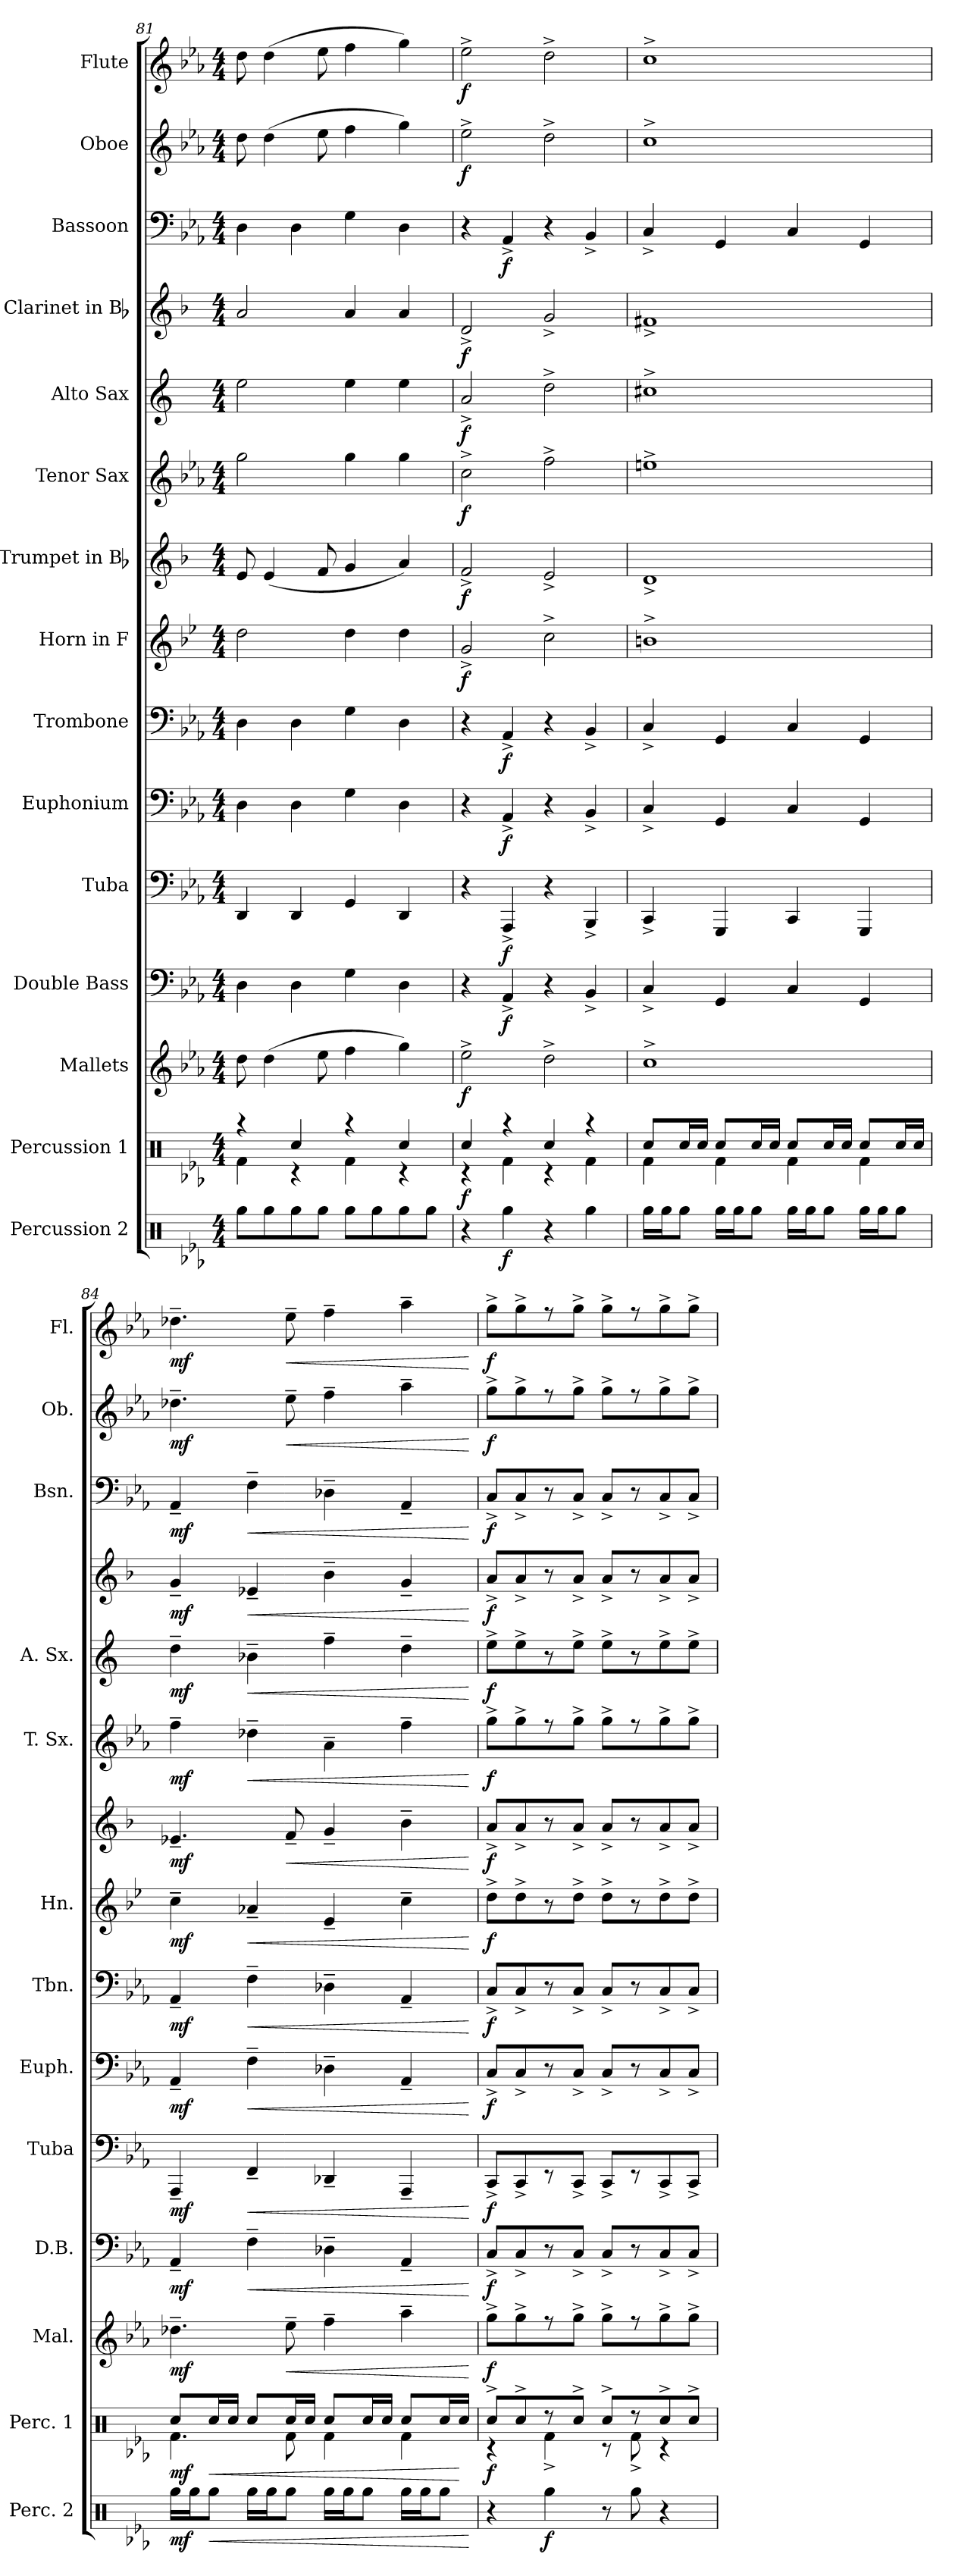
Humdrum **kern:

**kern	**dynam	**kern	**dynam	**kern	**dynam	**kern	**dynam	**kern	**dynam	**kern	**dynam	**kern	**dynam	**kern	**dynam	**kern	**dynam	**kern	**dynam	**kern	**dynam	**kern	**dynam	**kern	**dynam	**kern	**dynam	**kern	**dynam
*part15	*part15	*part14	*part14	*part13	*part13	*part12	*part12	*part11	*part11	*part10	*part10	*part9	*part9	*part8	*part8	*part7	*part7	*part6	*part6	*part5	*part5	*part4	*part4	*part3	*part3	*part2	*part2	*part1	*part1
*staff15	*staff15	*staff14	*staff14	*staff13	*staff13	*staff12	*staff12	*staff11	*staff11	*staff10	*staff10	*staff9	*staff9	*staff8	*staff8	*staff7	*staff7	*staff6	*staff6	*staff5	*staff5	*staff4	*staff4	*staff3	*staff3	*staff2	*staff2	*staff1	*staff1
*I"Percussion 2	*	*I"Percussion 1	*	*I"Mallets	*	*I"Double Bass	*	*I"Tuba	*	*I"Euphonium	*	*I"Trombone	*	*I"Horn in F	*	*I"Trumpet in Bb	*	*I"Tenor Sax	*	*I"Alto Sax	*	*I"Clarinet in Bb	*	*I"Bassoon	*	*I"Oboe	*	*I"Flute	*
*I'Perc. 2	*	*I'Perc. 1	*	*I'Mal.	*	*I'D.B.	*	*I'Tuba	*	*I'Euph.	*	*I'Tbn.	*	*I'Hn.	*	*	*	*I'T. Sx.	*	*I'A. Sx.	*	*	*	*I'Bsn.	*	*I'Ob.	*	*I'Fl.	*
!!LO:PB:g=z
*clefX	*	*clefX	*	*clefG2	*	*clefF4	*	*clefF4	*	*clefF4	*	*clefF4	*	*clefG2	*	*clefG2	*	*clefG2	*	*clefG2	*	*clefG2	*	*clefF4	*	*clefG2	*	*clefG2	*
*	*	*	*	*	*	*ITrd7c12	*	*	*	*	*	*	*	*ITrd4c7	*	*ITrd1c2	*	*ITrd8c14	*	*ITrd5c9	*	*ITrd1c2	*	*	*	*	*	*	*
*k[b-e-a-]	*	*k[b-e-a-]	*	*k[b-e-a-]	*	*k[b-e-a-]	*	*k[b-e-a-]	*	*k[b-e-a-]	*	*k[b-e-a-]	*	*k[b-e-a-]	*	*k[b-e-a-]	*	*k[b-e-a-]	*	*k[b-e-a-]	*	*k[b-e-a-]	*	*k[b-e-a-]	*	*k[b-e-a-]	*	*k[b-e-a-]	*
*c:	*	*c:	*	*c:	*	*c:	*	*c:	*	*c:	*	*c:	*	*c:	*	*c:	*	*c:	*	*c:	*	*c:	*	*c:	*	*c:	*	*c:	*
*M4/4	*	*M4/4	*	*M4/4	*	*M4/4	*	*M4/4	*	*M4/4	*	*M4/4	*	*M4/4	*	*M4/4	*	*M4/4	*	*M4/4	*	*M4/4	*	*M4/4	*	*M4/4	*	*M4/4	*
=81	=81	=81	=81	=81	=81	=81	=81	=81	=81	=81	=81	=81	=81	=81	=81	=81	=81	=81	=81	=81	=81	=81	=81	=81	=81	=81	=81	=81	=81
*	*	*^	*	*	*	*	*	*	*	*	*	*	*	*	*	*	*	*	*	*	*	*	*	*	*	*	*	*	*
8Rgg\L	.	4raa	4Rf\	.	8dd\	.	4DD\	.	4DD/	.	4D\	.	4D\	.	2g\	.	8d/	.	2g\	.	2g\	.	2g/	.	4D\	.	8dd\	.	8dd\	.
8Rgg\	.	.	.	.	(>4dd\	.	.	.	.	.	.	.	.	.	.	.	(<4d/	.	.	.	.	.	.	.	.	.	(>4dd\	.	(>4dd\	.
8Rgg>\	.	4Rcc/	4rc	.	.	.	4DD\	.	4DD/	.	4D\	.	4D\	.	.	.	.	.	.	.	.	.	.	.	4D\	.	.	.	.	.
8Rgg\J	.	.	.	.	8ee-\	.	.	.	.	.	.	.	.	.	.	.	8e-/	.	.	.	.	.	.	.	.	.	8ee-\	.	8ee-\	.
8Rgg\L	.	4raa	4Rf\	.	4ff\	.	4GG\	.	4GG/	.	4G\	.	4G\	.	4g\	.	4f/	.	4g\	.	4g\	.	4g/	.	4G\	.	4ff\	.	4ff\	.
8Rgg\	.	.	.	.	.	.	.	.	.	.	.	.	.	.	.	.	.	.	.	.	.	.	.	.	.	.	.	.	.	.
8Rgg>\	.	4Rcc/	4rc	.	4gg\)	.	4DD\	.	4DD/	.	4D\	.	4D\	.	4g\	.	4g/)	.	4g\	.	4g\	.	4g/	.	4D\	.	4gg\)	.	4gg\)	.
8Rgg\J	.	.	.	.	.	.	.	.	.	.	.	.	.	.	.	.	.	.	.	.	.	.	.	.	.	.	.	.	.	.
=82	=82	=82	=82	=82	=82	=82	=82	=82	=82	=82	=82	=82	=82	=82	=82	=82	=82	=82	=82	=82	=82	=82	=82	=82	=82	=82	=82	=82	=82	=82
!	!	!	!	!LO:DY:b	!	!LO:DY:b	!	!	!	!	!	!	!	!	!	!LO:DY:b	!	!LO:DY:b	!	!LO:DY:b	!	!LO:DY:b	!	!LO:DY:b	!	!	!	!LO:DY:b	!	!LO:DY:b
4r	.	4Rcc/	4rc	f	2ee-^>\	f	4r	.	4r	.	4r	.	4r	.	2c^</	f	2e-^</	f	2c^>\	f	2c^</	f	2c^</	f	4r	.	2ee-^>\	f	2ee-^>\	f
!	!LO:DY:b	!	!	!	!	!	!	!LO:DY:b	!	!LO:DY:b	!	!LO:DY:b	!	!LO:DY:b	!	!	!	!	!	!	!	!	!	!	!	!LO:DY:b	!	!	!	!
4Rgg>\	f	4raa	4Rf\	.	.	.	4AAA-^</	f	4AAA-^</	f	4AA-^</	f	4AA-^</	f	.	.	.	.	.	.	.	.	.	.	4AA-^</	f	.	.	.	.
4r	.	4Rcc/	4rc	.	2dd^>\	.	4r	.	4r	.	4r	.	4r	.	2f^>\	.	2d^</	.	2f^>\	.	2f^>\	.	2f^</	.	4r	.	2dd^>\	.	2dd^>\	.
4Rgg>\	.	4raa	4Rf\	.	.	.	4BBB-^</	.	4BBB-^</	.	4BB-^</	.	4BB-^</	.	.	.	.	.	.	.	.	.	.	.	4BB-^</	.	.	.	.	.
=83	=83	=83	=83	=83	=83	=83	=83	=83	=83	=83	=83	=83	=83	=83	=83	=83	=83	=83	=83	=83	=83	=83	=83	=83	=83	=83	=83	=83	=83	=83
16Rgg\LL	.	8Rcc/L	4Rf\	.	1cc^>	.	4CC^</	.	4CC^</	.	4C^</	.	4C^</	.	1en^>	.	1c^<	.	1en^>	.	1en^>	.	1en^<	.	4C^</	.	1cc^>	.	1cc^>	.
16Rgg\J	.	.	.	.	.	.	.	.	.	.	.	.	.	.	.	.	.	.	.	.	.	.	.	.	.	.	.	.	.	.
8Rgg\J	.	16Rcc/L	.	.	.	.	.	.	.	.	.	.	.	.	.	.	.	.	.	.	.	.	.	.	.	.	.	.	.	.
.	.	16Rcc/JJ	.	.	.	.	.	.	.	.	.	.	.	.	.	.	.	.	.	.	.	.	.	.	.	.	.	.	.	.
16Rgg\LL	.	8Rcc/L	4Rf\	.	.	.	4GGG/	.	4GGG/	.	4GG/	.	4GG/	.	.	.	.	.	.	.	.	.	.	.	4GG/	.	.	.	.	.
16Rgg\J	.	.	.	.	.	.	.	.	.	.	.	.	.	.	.	.	.	.	.	.	.	.	.	.	.	.	.	.	.	.
8Rgg\J	.	16Rcc/L	.	.	.	.	.	.	.	.	.	.	.	.	.	.	.	.	.	.	.	.	.	.	.	.	.	.	.	.
.	.	16Rcc/JJ	.	.	.	.	.	.	.	.	.	.	.	.	.	.	.	.	.	.	.	.	.	.	.	.	.	.	.	.
16Rgg\LL	.	8Rcc/L	4Rf\	.	.	.	4CC/	.	4CC/	.	4C/	.	4C/	.	.	.	.	.	.	.	.	.	.	.	4C/	.	.	.	.	.
16Rgg\J	.	.	.	.	.	.	.	.	.	.	.	.	.	.	.	.	.	.	.	.	.	.	.	.	.	.	.	.	.	.
8Rgg\J	.	16Rcc/L	.	.	.	.	.	.	.	.	.	.	.	.	.	.	.	.	.	.	.	.	.	.	.	.	.	.	.	.
.	.	16Rcc/JJ	.	.	.	.	.	.	.	.	.	.	.	.	.	.	.	.	.	.	.	.	.	.	.	.	.	.	.	.
16Rgg\LL	.	8Rcc/L	4Rf\	.	.	.	4GGG/	.	4GGG/	.	4GG/	.	4GG/	.	.	.	.	.	.	.	.	.	.	.	4GG/	.	.	.	.	.
16Rgg\J	.	.	.	.	.	.	.	.	.	.	.	.	.	.	.	.	.	.	.	.	.	.	.	.	.	.	.	.	.	.
8Rgg\J	.	16Rcc/L	.	.	.	.	.	.	.	.	.	.	.	.	.	.	.	.	.	.	.	.	.	.	.	.	.	.	.	.
.	.	16Rcc/JJ	.	.	.	.	.	.	.	.	.	.	.	.	.	.	.	.	.	.	.	.	.	.	.	.	.	.	.	.
=84	=84	=84	=84	=84	=84	=84	=84	=84	=84	=84	=84	=84	=84	=84	=84	=84	=84	=84	=84	=84	=84	=84	=84	=84	=84	=84	=84	=84	=84	=84
!	!LO:DY:b	!	!	!LO:DY:b	!	!LO:DY:b	!	!LO:DY:b	!	!LO:DY:b	!	!LO:DY:b	!	!LO:DY:b	!	!LO:DY:b	!	!LO:DY:b	!	!LO:DY:b	!	!LO:DY:b	!	!LO:DY:b	!	!LO:DY:b	!	!LO:DY:b	!	!LO:DY:b
16Rgg\LL	mf	8Rcc/L	4.Rf\	mf	4.dd-X~>\	mf	4AAA-~</	mf	4AAA-~</	mf	4AA-~</	mf	4AA-~</	mf	4f~>\	mf	4.d-X~</	mf	4f~>\	mf	4f~>\	mf	4f~</	mf	4AA-~</	mf	4.dd-X~>\	mf	4.dd-X~>\	mf
16Rgg\J	.	.	.	.	.	.	.	.	.	.	.	.	.	.	.	.	.	.	.	.	.	.	.	.	.	.	.	.	.	.
!	!LO:HP:b	!	!	!LO:HP:b	!	!	!	!	!	!	!	!	!	!	!	!	!	!	!	!	!	!	!	!	!	!	!	!	!	!
8Rgg\J	<	16Rcc/L	.	<	.	.	.	.	.	.	.	.	.	.	.	.	.	.	.	.	.	.	.	.	.	.	.	.	.	.
.	.	16Rcc/JJ	.	.	.	.	.	.	.	.	.	.	.	.	.	.	.	.	.	.	.	.	.	.	.	.	.	.	.	.
!	!	!	!	!	!	!	!	!LO:HP:b	!	!LO:HP:b	!	!LO:HP:b	!	!LO:HP:b	!	!LO:HP:b	!	!	!	!LO:HP:b	!	!LO:HP:b	!	!LO:HP:b	!	!LO:HP:b	!	!	!	!
16Rgg\LL	.	8Rcc/L	.	.	.	.	4FF~>\	<	4FF~</	<	4F~>\	<	4F~>\	<	4d-X~</	<	.	.	4d-X~>\	<	4d-X~>\	<	4d-X~</	<	4F~>\	<	.	.	.	.
16Rgg\J	.	.	.	.	.	.	.	.	.	.	.	.	.	.	.	.	.	.	.	.	.	.	.	.	.	.	.	.	.	.
!	!	!	!	!	!	!LO:HP:b	!	!	!	!	!	!	!	!	!	!	!	!LO:HP:b	!	!	!	!	!	!	!	!	!	!LO:HP:b	!	!LO:HP:b
8Rgg\J	.	16Rcc/L	8Rf\	.	8ee-~>\	<	.	.	.	.	.	.	.	.	.	.	8e-~</	<	.	.	.	.	.	.	.	.	8ee-~>\	<	8ee-~>\	<
.	.	16Rcc/JJ	.	.	.	.	.	.	.	.	.	.	.	.	.	.	.	.	.	.	.	.	.	.	.	.	.	.	.	.
16Rgg\LL	.	8Rcc/L	4Rf\	.	4ff~>\	.	4DD-X~>\	.	4DD-X~</	.	4D-X~>\	.	4D-X~>\	.	4A-~</	.	4f~</	.	4A-~>\	.	4a-~>\	.	4a-~>\	.	4D-X~>\	.	4ff~>\	.	4ff~>\	.
16Rgg\J	.	.	.	.	.	.	.	.	.	.	.	.	.	.	.	.	.	.	.	.	.	.	.	.	.	.	.	.	.	.
8Rgg\J	.	16Rcc/L	.	.	.	.	.	.	.	.	.	.	.	.	.	.	.	.	.	.	.	.	.	.	.	.	.	.	.	.
.	.	16Rcc/JJ	.	.	.	.	.	.	.	.	.	.	.	.	.	.	.	.	.	.	.	.	.	.	.	.	.	.	.	.
16Rgg\LL	.	8Rcc/L	4Rf\	.	4aa-~>\	.	4AAA-~</	.	4AAA-~</	.	4AA-~</	.	4AA-~</	.	4f~>\	.	4a-~>\	.	4f~>\	.	4f~>\	.	4f~</	.	4AA-~</	.	4aa-~>\	.	4aa-~>\	.
16Rgg\J	.	.	.	.	.	.	.	.	.	.	.	.	.	.	.	.	.	.	.	.	.	.	.	.	.	.	.	.	.	.
8Rgg\J	.	16Rcc/L	.	.	.	.	.	.	.	.	.	.	.	.	.	.	.	.	.	.	.	.	.	.	.	.	.	.	.	.
.	.	16Rcc/JJ	.	[	.	.	.	.	.	.	.	.	.	.	.	.	.	.	.	.	.	.	.	.	.	.	.	.	.	.
*	*	*v	*v	*	*	*	*	*	*	*	*	*	*	*	*	*	*	*	*	*	*	*	*	*	*	*	*	*	*	*
.	[	.	.	.	[	.	[	.	[	.	[	.	[	.	[	.	[	.	[	.	[	.	[	.	[	.	[	.	[
=85	=85	=85	=85	=85	=85	=85	=85	=85	=85	=85	=85	=85	=85	=85	=85	=85	=85	=85	=85	=85	=85	=85	=85	=85	=85	=85	=85	=85	=85
*	*	*^	*	*	*	*	*	*	*	*	*	*	*	*	*	*	*	*	*	*	*	*	*	*	*	*	*	*	*
!	!	!	!	!LO:DY:b	!	!LO:DY:b	!	!LO:DY:b	!	!LO:DY:b	!	!LO:DY:b	!	!LO:DY:b	!	!LO:DY:b	!	!LO:DY:b	!	!LO:DY:b	!	!LO:DY:b	!	!LO:DY:b	!	!LO:DY:b	!	!LO:DY:b	!	!LO:DY:b
4r	.	8Rcc^>/L	4rc	f	8gg^>\L	f	8CC^</L	f	8CC^</L	f	8C^</L	f	8C^</L	f	8g^>\L	f	8g^</L	f	8g^>\L	f	8g^>\L	f	8g^</L	f	8C^</L	f	8gg^>\L	f	8gg^>\L	f
.	.	8Rcc^>/	.	.	8gg^>\	.	8CC^</	.	8CC^</	.	8C^</	.	8C^</	.	8g^>\	.	8g^</	.	8g^>\	.	8g^>\	.	8g^</	.	8C^</	.	8gg^>\	.	8gg^>\	.
!	!LO:DY:b	!	!	!	!	!	!	!	!	!	!	!	!	!	!	!	!	!	!	!	!	!	!	!	!	!	!	!	!	!
4Rgg>\	f	8r	4Rf^<\	.	8r	.	8r	.	8r	.	8r	.	8r	.	8r	.	8r	.	8r	.	8r	.	8r	.	8r	.	8r	.	8r	.
.	.	8Rcc^>/J	.	.	8gg^>\J	.	8CC^</J	.	8CC^</J	.	8C^</J	.	8C^</J	.	8g^>\J	.	8g^</J	.	8g^>\J	.	8g^>\J	.	8g^</J	.	8C^</J	.	8gg^>\J	.	8gg^>\J	.
8r	.	8Rcc^>/L	8rc	.	8gg^>\L	.	8CC^</L	.	8CC^</L	.	8C^</L	.	8C^</L	.	8g^>\L	.	8g^</L	.	8g^>\L	.	8g^>\L	.	8g^</L	.	8C^</L	.	8gg^>\L	.	8gg^>\L	.
8Rgg>\	.	8r	8Rf^<\	.	8r	.	8r	.	8r	.	8r	.	8r	.	8r	.	8r	.	8r	.	8r	.	8r	.	8r	.	8r	.	8r	.
4r	.	8Rcc^>/	4rc	.	8gg^>\	.	8CC^</	.	8CC^</	.	8C^</	.	8C^</	.	8g^>\	.	8g^</	.	8g^>\	.	8g^>\	.	8g^</	.	8C^</	.	8gg^>\	.	8gg^>\	.
.	.	8Rcc^>/J	.	.	8gg^>\J	.	8CC^</J	.	8CC^</J	.	8C^</J	.	8C^</J	.	8g^>\J	.	8g^</J	.	8g^>\J	.	8g^>\J	.	8g^</J	.	8C^</J	.	8gg^>\J	.	8gg^>\J	.
*	*	*v	*v	*	*	*	*	*	*	*	*	*	*	*	*	*	*	*	*	*	*	*	*	*	*	*	*	*	*	*
=	=	=	=	=	=	=	=	=	=	=	=	=	=	=	=	=	=	=	=	=	=	=	=	=	=	=	=	=	=
*-	*-	*-	*-	*-	*-	*-	*-	*-	*-	*-	*-	*-	*-	*-	*-	*-	*-	*-	*-	*-	*-	*-	*-	*-	*-	*-	*-	*-	*-
